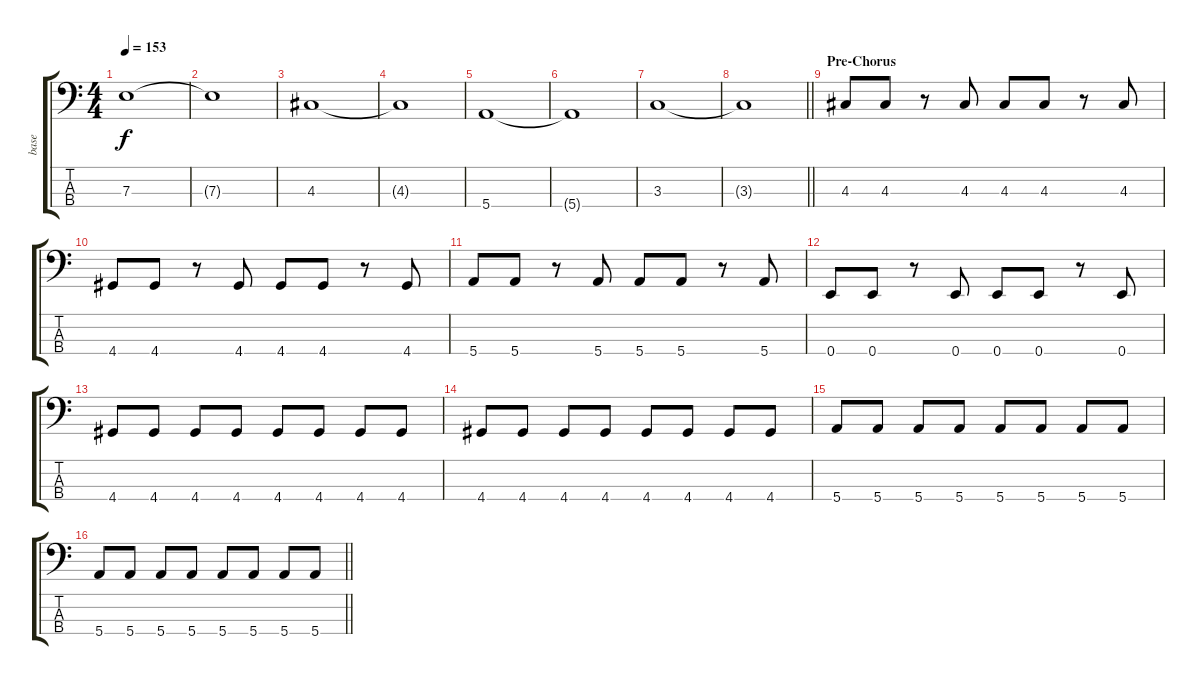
\track ("base" "base") {instrument electricbassfinger}
\staff {score tabs}
\tuning (G2 D2 A1 E1) {hide}
\ts (4 4)
\tempo 153
\clef f4
\ks c
7.3.1{dy f} |
7.3{t}.1 |
4.3.1 |
4.3{t}.1 |
5.4.1 |
5.4{t}.1 |
3.3.1 |
\barLineRight lightlight
3.3{t}.1 |
\section ("" "Pre-Chorus")
4.3.8 4.3.8 r.8 4.3.8 4.3.8 4.3.8 r.8 4.3.8 |
4.4.8 4.4.8 r.8 4.4.8 4.4.8 4.4.8 r.8 4.4.8 |
5.4.8 5.4.8 r.8 5.4.8 5.4.8 5.4.8 r.8 5.4.8 |
0.4.8 0.4.8 r.8 0.4.8 0.4.8 0.4.8 r.8 0.4.8 |
4.4.8 4.4.8 4.4.8 4.4.8 4.4.8 4.4.8 4.4.8 4.4.8 |
4.4.8 4.4.8 4.4.8 4.4.8 4.4.8 4.4.8 4.4.8 4.4.8 |
5.4.8 5.4.8 5.4.8 5.4.8 5.4.8 5.4.8 5.4.8 5.4.8 |
\barLineRight lightlight
5.4.8 5.4.8 5.4.8 5.4.8 5.4.8 5.4.8 5.4.8 5.4.8
